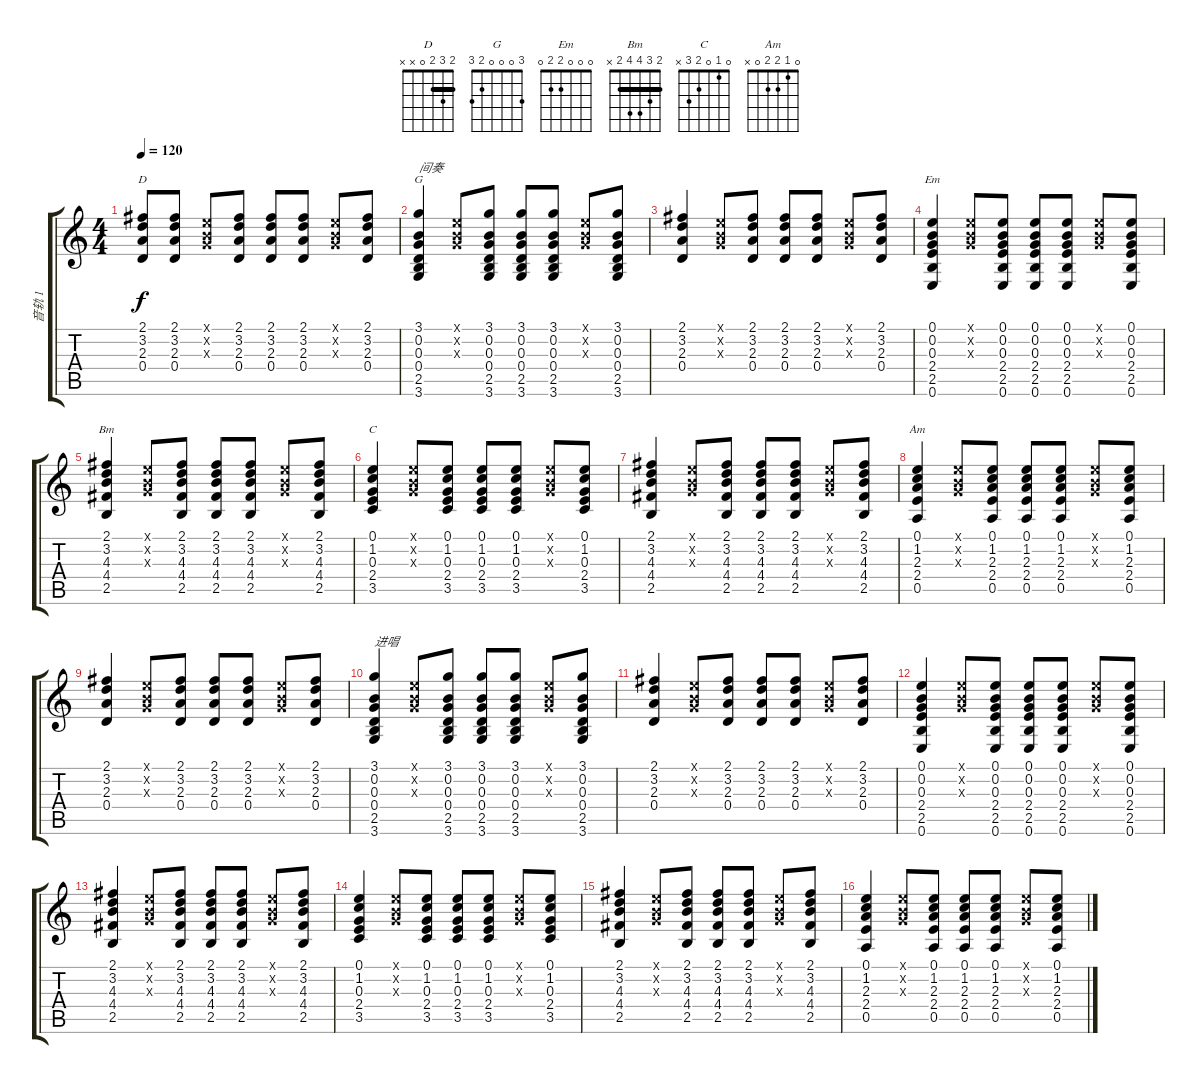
\track ("音轨 1" "音轨 1") {instrument acousticguitarsteel}
\staff {score tabs}
\tuning (E4 B3 G3 D3 A2 E2) {hide}
\chord ("D" 2 3 2 0 x x) {barre 2}
\chord ("G" 3 0 0 0 2 3)
\chord ("Em" 0 0 0 2 2 0)
\chord ("Bm" 2 3 4 4 2 x) {barre 2}
\chord ("C" 0 1 0 2 3 x)
\chord ("Am" 0 1 2 2 0 x)
\ts (4 4)
\tempo 120
\clef g2
\ks c
(2.1 3.2 2.3 0.4).8{ch "D" dy f} (2.1 3.2 2.3 0.4).8 (0.1{x} 0.2{x} 0.3{x}).8 (2.1 3.2 2.3 0.4).8 (2.1 3.2 2.3 0.4).8 (2.1 3.2 2.3 0.4).8 (0.1{x} 0.2{x} 0.3{x}).8 (2.1 3.2 2.3 0.4).8 |
(3.1 0.2 0.3 0.4 2.5 3.6).4{ch "G" txt "间奏"} (0.1{x} 0.2{x} 0.3{x}).8 (3.1 0.2 0.3 0.4 2.5 3.6).8 (3.1 0.2 0.3 0.4 2.5 3.6).8 (3.1 0.2 0.3 0.4 2.5 3.6).8 (0.1{x} 0.2{x} 0.3{x}).8 (3.1 0.2 0.3 0.4 2.5 3.6).8 |
(2.1 3.2 2.3 0.4).4 (0.1{x} 0.2{x} 0.3{x}).8 (2.1 3.2 2.3 0.4).8 (2.1 3.2 2.3 0.4).8 (2.1 3.2 2.3 0.4).8 (0.1{x} 0.2{x} 0.3{x}).8 (2.1 3.2 2.3 0.4).8 |
(0.1 0.2 0.3 2.4 2.5 0.6).4{ch "Em"} (0.1{x} 0.2{x} 0.3{x}).8 (0.1 0.2 0.3 2.4 2.5 0.6).8 (0.1 0.2 0.3 2.4 2.5 0.6).8 (0.1 0.2 0.3 2.4 2.5 0.6).8 (0.1{x} 0.2{x} 0.3{x}).8 (0.1 0.2 0.3 2.4 2.5 0.6).8 |
(2.1 3.2 4.3 4.4 2.5).4{ch "Bm"} (0.1{x} 0.2{x} 0.3{x}).8 (2.1 3.2 4.3 4.4 2.5).8 (2.1 3.2 4.3 4.4 2.5).8 (2.1 3.2 4.3 4.4 2.5).8 (0.1{x} 0.2{x} 0.3{x}).8 (2.1 3.2 4.3 4.4 2.5).8 |
(0.1 1.2 0.3 2.4 3.5).4{ch "C"} (0.1{x} 0.2{x} 0.3{x}).8 (0.1 1.2 0.3 2.4 3.5).8 (0.1 1.2 0.3 2.4 3.5).8 (0.1 1.2 0.3 2.4 3.5).8 (0.1{x} 0.2{x} 0.3{x}).8 (0.1 1.2 0.3 2.4 3.5).8 |
(2.1 3.2 4.3 4.4 2.5).4 (0.1{x} 0.2{x} 0.3{x}).8 (2.1 3.2 4.3 4.4 2.5).8 (2.1 3.2 4.3 4.4 2.5).8 (2.1 3.2 4.3 4.4 2.5).8 (0.1{x} 0.2{x} 0.3{x}).8 (2.1 3.2 4.3 4.4 2.5).8 |
(0.1 1.2 2.3 2.4 0.5).4{ch "Am"} (0.1{x} 0.2{x} 0.3{x}).8 (0.1 1.2 2.3 2.4 0.5).8 (0.1 1.2 2.3 2.4 0.5).8 (0.1 1.2 2.3 2.4 0.5).8 (0.1{x} 0.2{x} 0.3{x}).8 (0.1 1.2 2.3 2.4 0.5).8 |
(2.1 3.2 2.3 0.4).4 (0.1{x} 0.2{x} 0.3{x}).8 (2.1 3.2 2.3 0.4).8 (2.1 3.2 2.3 0.4).8 (2.1 3.2 2.3 0.4).8 (0.1{x} 0.2{x} 0.3{x}).8 (2.1 3.2 2.3 0.4).8 |
(3.1 0.2 0.3 0.4 2.5 3.6).4{txt "进唱"} (0.1{x} 0.2{x} 0.3{x}).8 (3.1 0.2 0.3 0.4 2.5 3.6).8 (3.1 0.2 0.3 0.4 2.5 3.6).8 (3.1 0.2 0.3 0.4 2.5 3.6).8 (0.1{x} 0.2{x} 0.3{x}).8 (3.1 0.2 0.3 0.4 2.5 3.6).8 |
(2.1 3.2 2.3 0.4).4 (0.1{x} 0.2{x} 0.3{x}).8 (2.1 3.2 2.3 0.4).8 (2.1 3.2 2.3 0.4).8 (2.1 3.2 2.3 0.4).8 (0.1{x} 0.2{x} 0.3{x}).8 (2.1 3.2 2.3 0.4).8 |
(0.1 0.2 0.3 2.4 2.5 0.6).4 (0.1{x} 0.2{x} 0.3{x}).8 (0.1 0.2 0.3 2.4 2.5 0.6).8 (0.1 0.2 0.3 2.4 2.5 0.6).8 (0.1 0.2 0.3 2.4 2.5 0.6).8 (0.1{x} 0.2{x} 0.3{x}).8 (0.1 0.2 0.3 2.4 2.5 0.6).8 |
(2.1 3.2 4.3 4.4 2.5).4 (0.1{x} 0.2{x} 0.3{x}).8 (2.1 3.2 4.3 4.4 2.5).8 (2.1 3.2 4.3 4.4 2.5).8 (2.1 3.2 4.3 4.4 2.5).8 (0.1{x} 0.2{x} 0.3{x}).8 (2.1 3.2 4.3 4.4 2.5).8 |
(0.1 1.2 0.3 2.4 3.5).4 (0.1{x} 0.2{x} 0.3{x}).8 (0.1 1.2 0.3 2.4 3.5).8 (0.1 1.2 0.3 2.4 3.5).8 (0.1 1.2 0.3 2.4 3.5).8 (0.1{x} 0.2{x} 0.3{x}).8 (0.1 1.2 0.3 2.4 3.5).8 |
(2.1 3.2 4.3 4.4 2.5).4 (0.1{x} 0.2{x} 0.3{x}).8 (2.1 3.2 4.3 4.4 2.5).8 (2.1 3.2 4.3 4.4 2.5).8 (2.1 3.2 4.3 4.4 2.5).8 (0.1{x} 0.2{x} 0.3{x}).8 (2.1 3.2 4.3 4.4 2.5).8 |
(0.1 1.2 2.3 2.4 0.5).4 (0.1{x} 0.2{x} 0.3{x}).8 (0.1 1.2 2.3 2.4 0.5).8 (0.1 1.2 2.3 2.4 0.5).8 (0.1 1.2 2.3 2.4 0.5).8 (0.1{x} 0.2{x} 0.3{x}).8 (0.1 1.2 2.3 2.4 0.5).8
